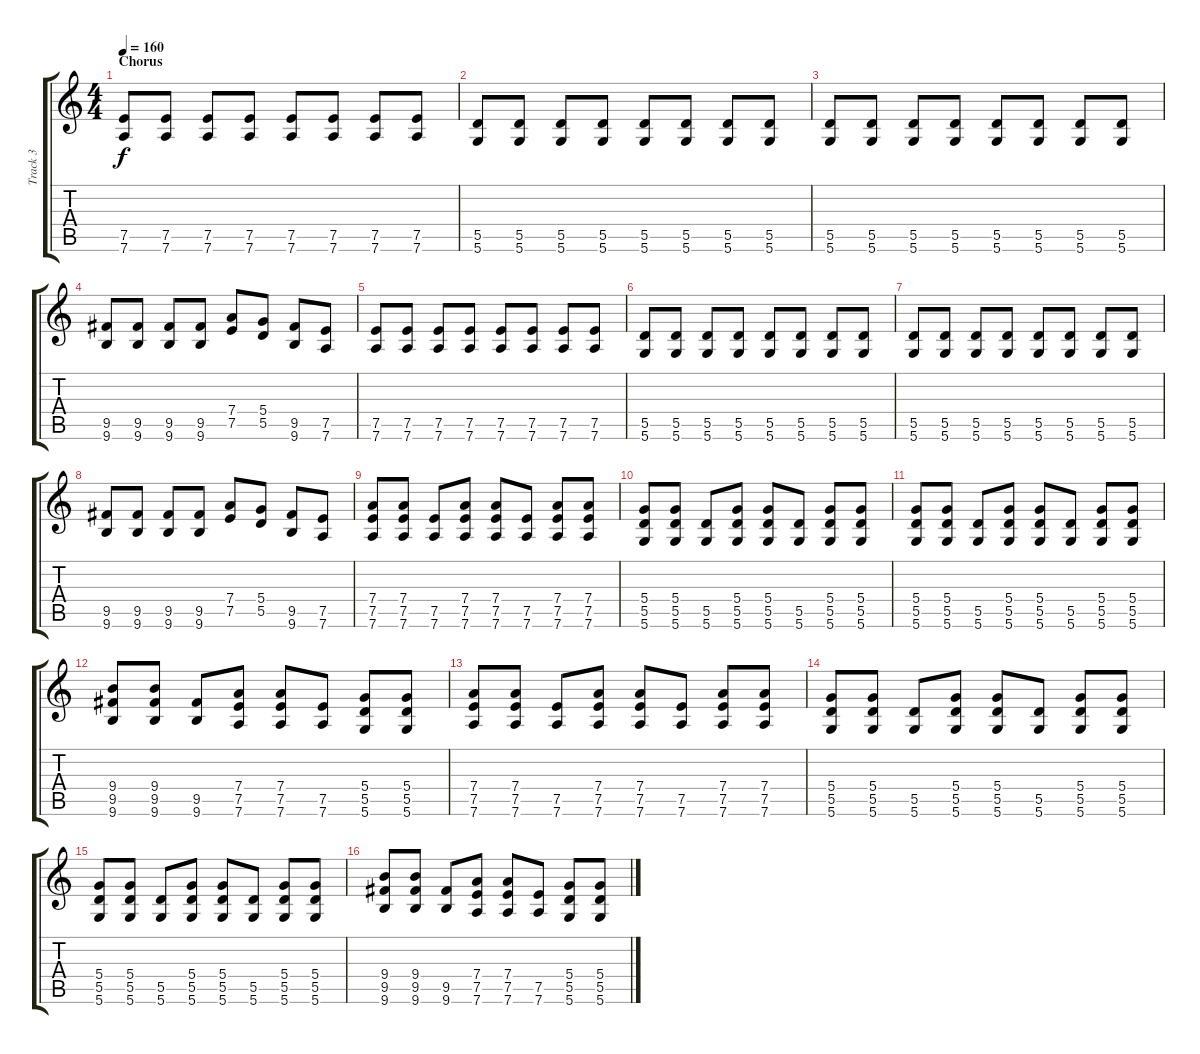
\track ("Track 3" "Track 3") {instrument distortionguitar}
\staff {score tabs}
\tuning (E4 B3 G3 D3 A2 D2) {hide}
\ts (4 4)
\section ("" "Chorus")
\tempo 160
\clef g2
\ks c
(7.5 7.6).8{dy f} (7.5 7.6).8 (7.5 7.6).8 (7.5 7.6).8 (7.5 7.6).8 (7.5 7.6).8 (7.5 7.6).8 (7.5 7.6).8 |
(5.5 5.6).8 (5.5 5.6).8 (5.5 5.6).8 (5.5 5.6).8 (5.5 5.6).8 (5.5 5.6).8 (5.5 5.6).8 (5.5 5.6).8 |
(5.5 5.6).8 (5.5 5.6).8 (5.5 5.6).8 (5.5 5.6).8 (5.5 5.6).8 (5.5 5.6).8 (5.5 5.6).8 (5.5 5.6).8 |
(9.5 9.6).8 (9.5 9.6).8 (9.5 9.6).8 (9.5 9.6).8 (7.4 7.5).8 (5.4 5.5).8 (9.5 9.6).8 (7.5 7.6).8 |
(7.5 7.6).8 (7.5 7.6).8 (7.5 7.6).8 (7.5 7.6).8 (7.5 7.6).8 (7.5 7.6).8 (7.5 7.6).8 (7.5 7.6).8 |
(5.5 5.6).8 (5.5 5.6).8 (5.5 5.6).8 (5.5 5.6).8 (5.5 5.6).8 (5.5 5.6).8 (5.5 5.6).8 (5.5 5.6).8 |
(5.5 5.6).8 (5.5 5.6).8 (5.5 5.6).8 (5.5 5.6).8 (5.5 5.6).8 (5.5 5.6).8 (5.5 5.6).8 (5.5 5.6).8 |
(9.5 9.6).8 (9.5 9.6).8 (9.5 9.6).8 (9.5 9.6).8 (7.4 7.5).8 (5.4 5.5).8 (9.5 9.6).8 (7.5 7.6).8 |
(7.4 7.5 7.6).8 (7.4 7.5 7.6).8 (7.5 7.6).8 (7.4 7.5 7.6).8 (7.4 7.5 7.6).8 (7.5 7.6).8 (7.4 7.5 7.6).8 (7.4 7.5 7.6).8 |
(5.4 5.5 5.6).8 (5.4 5.5 5.6).8 (5.5 5.6).8 (5.4 5.5 5.6).8 (5.4 5.5 5.6).8 (5.5 5.6).8 (5.4 5.5 5.6).8 (5.4 5.5 5.6).8 |
(5.4 5.5 5.6).8 (5.4 5.5 5.6).8 (5.5 5.6).8 (5.4 5.5 5.6).8 (5.4 5.5 5.6).8 (5.5 5.6).8 (5.4 5.5 5.6).8 (5.4 5.5 5.6).8 |
(9.4 9.5 9.6).8 (9.4 9.5 9.6).8 (9.5 9.6).8 (7.4 7.5 7.6).8 (7.4 7.5 7.6).8 (7.5 7.6).8 (5.4 5.5 5.6).8 (5.4 5.5 5.6).8 |
(7.4 7.5 7.6).8 (7.4 7.5 7.6).8 (7.5 7.6).8 (7.4 7.5 7.6).8 (7.4 7.5 7.6).8 (7.5 7.6).8 (7.4 7.5 7.6).8 (7.4 7.5 7.6).8 |
(5.4 5.5 5.6).8 (5.4 5.5 5.6).8 (5.5 5.6).8 (5.4 5.5 5.6).8 (5.4 5.5 5.6).8 (5.5 5.6).8 (5.4 5.5 5.6).8 (5.4 5.5 5.6).8 |
(5.4 5.5 5.6).8 (5.4 5.5 5.6).8 (5.5 5.6).8 (5.4 5.5 5.6).8 (5.4 5.5 5.6).8 (5.5 5.6).8 (5.4 5.5 5.6).8 (5.4 5.5 5.6).8 |
(9.4 9.5 9.6).8 (9.4 9.5 9.6).8 (9.5 9.6).8 (7.4 7.5 7.6).8 (7.4 7.5 7.6).8 (7.5 7.6).8 (5.4 5.5 5.6).8 (5.4 5.5 5.6).8
